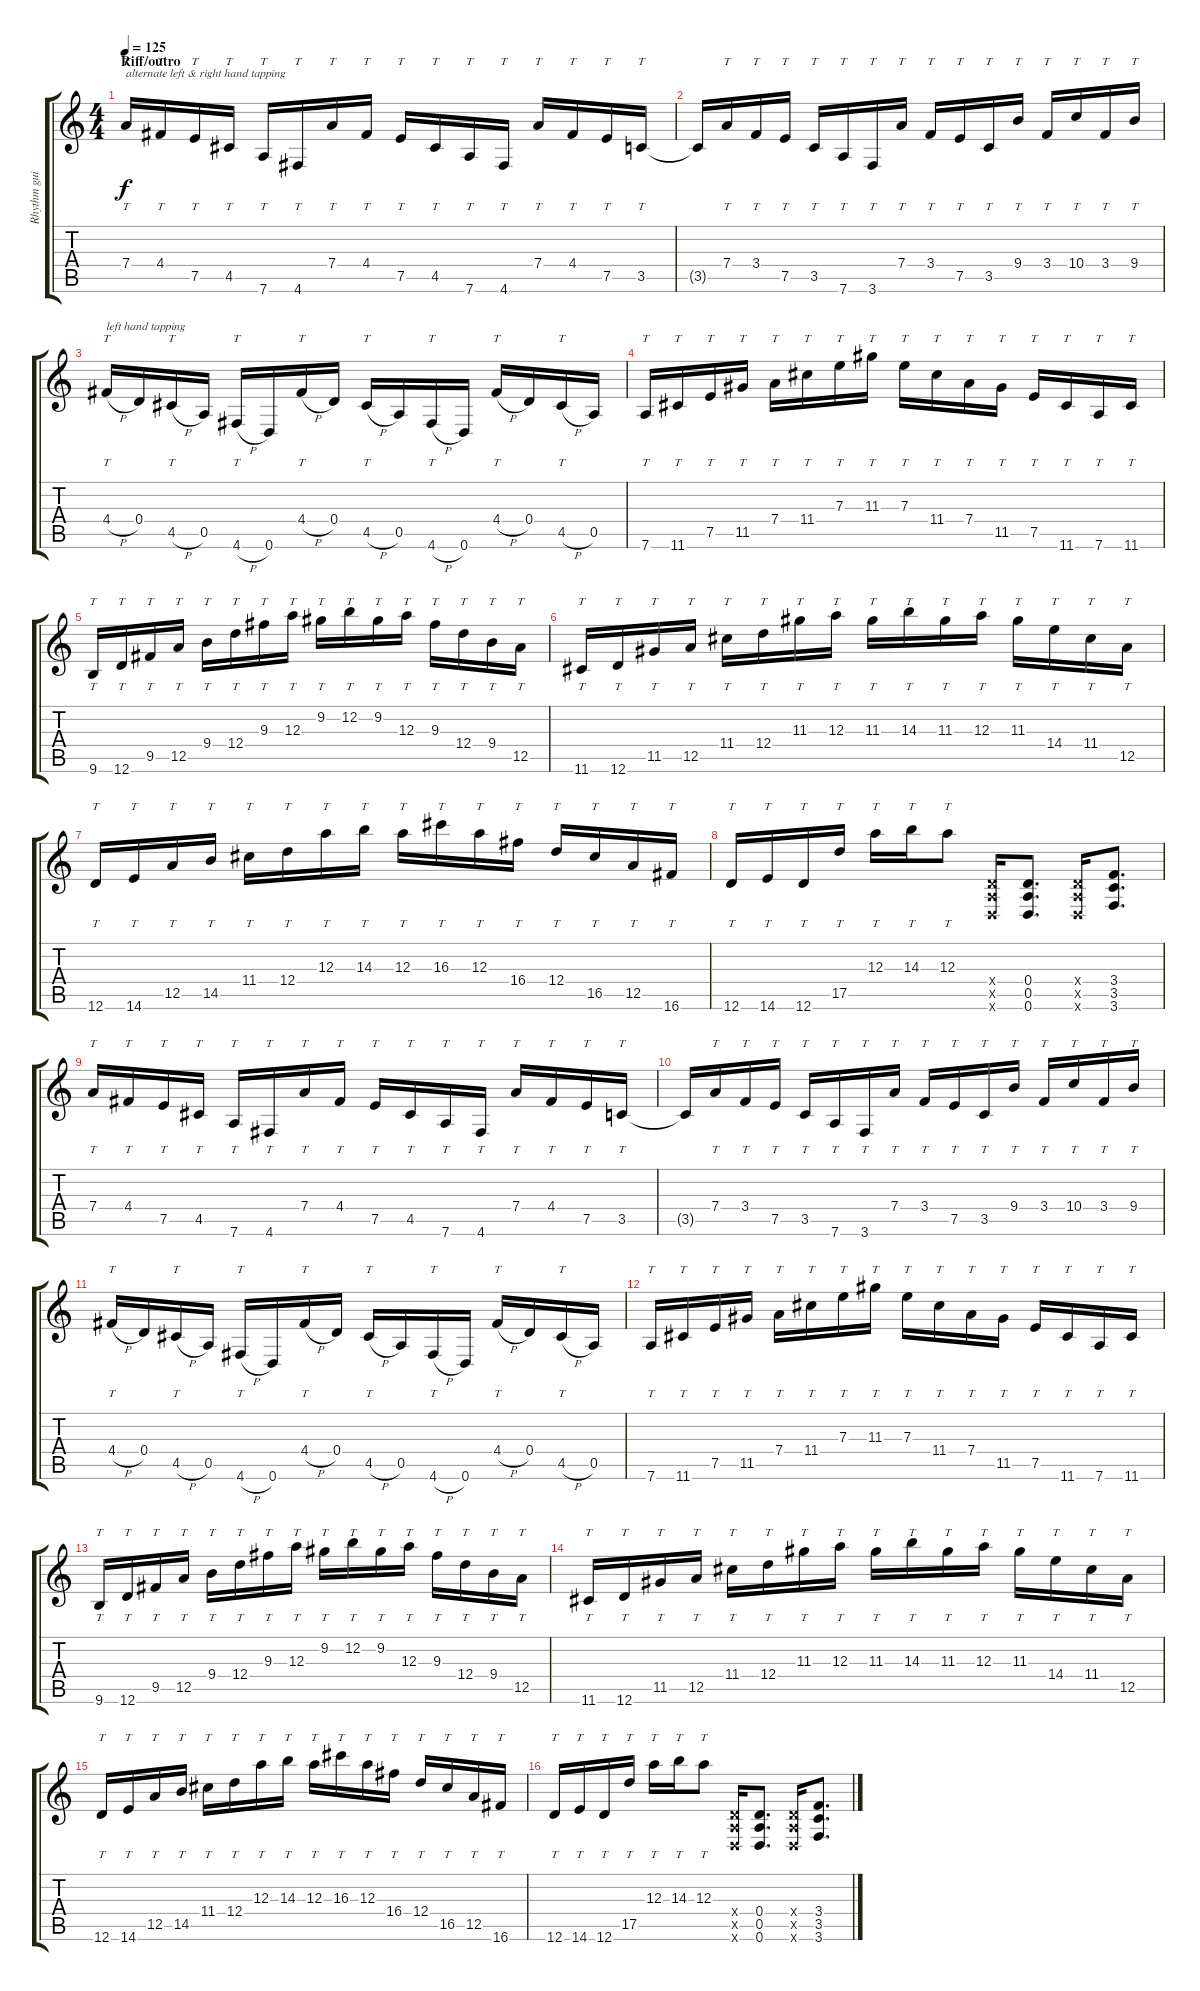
\track ("Rhythm guitar L" "Rhythm gui") {instrument distortionguitar}
\staff {score tabs}
\tuning (E4 B3 A3 D3 A2 D2) {hide}
\ts (4 4)
\section ("" "Riff/outro")
\tempo 125
\clef g2
\ks c
7.4.16{tt txt "alternate left & right hand tapping" dy f} 4.4.16{tt} 7.5.16{tt} 4.5.16{tt} 7.6.16{tt} 4.6.16{tt} 7.4.16{tt} 4.4.16{tt} 7.5.16{tt} 4.5.16{tt} 7.6.16{tt} 4.6.16{tt} 7.4.16{tt} 4.4.16{tt} 7.5.16{tt} 3.5.16{tt} |
3.5{t}.16 7.4.16{tt} 3.4.16{tt} 7.5.16{tt} 3.5.16{tt} 7.6.16{tt} 3.6.16{tt} 7.4.16{tt} 3.4.16{tt} 7.5.16{tt} 3.5.16{tt} 9.4.16{tt} 3.4.16{tt} 10.4.16{tt} 3.4.16{tt} 9.4.16{tt} |
4.4{h}.16{tt txt "left hand tapping"} 0.4.16 4.5{h}.16{tt} 0.5.16 4.6{h}.16{tt} 0.6.16 4.4{h}.16{tt} 0.4.16 4.5{h}.16{tt} 0.5.16 4.6{h}.16{tt} 0.6.16 4.4{h}.16{tt} 0.4.16 4.5{h}.16{tt} 0.5.16 |
7.6.16{tt} 11.6.16{tt} 7.5.16{tt} 11.5.16{tt} 7.4.16{tt} 11.4.16{tt} 7.3.16{tt} 11.3.16{tt} 7.3.16{tt} 11.4.16{tt} 7.4.16{tt} 11.5.16{tt} 7.5.16{tt} 11.6.16{tt} 7.6.16{tt} 11.6.16{tt} |
9.6.16{tt} 12.6.16{tt} 9.5.16{tt} 12.5.16{tt} 9.4.16{tt} 12.4.16{tt} 9.3.16{tt} 12.3.16{tt} 9.2.16{tt} 12.2.16{tt} 9.2.16{tt} 12.3.16{tt} 9.3.16{tt} 12.4.16{tt} 9.4.16{tt} 12.5.16{tt} |
11.6.16{tt} 12.6.16{tt} 11.5.16{tt} 12.5.16{tt} 11.4.16{tt} 12.4.16{tt} 11.3.16{tt} 12.3.16{tt} 11.3.16{tt} 14.3.16{tt} 11.3.16{tt} 12.3.16{tt} 11.3.16{tt} 14.4.16{tt} 11.4.16{tt} 12.5.16{tt} |
12.6.16{tt} 14.6.16{tt} 12.5.16{tt} 14.5.16{tt} 11.4.16{tt} 12.4.16{tt} 12.3.16{tt} 14.3.16{tt} 12.3.16{tt} 16.3.16{tt} 12.3.16{tt} 16.4.16{tt} 12.4.16{tt} 16.5.16{tt} 12.5.16{tt} 16.6.16{tt} |
12.6.16{tt} 14.6.16{tt} 12.6.16{tt} 17.5.16{tt} 12.3.16{tt} 14.3.16{tt} 12.3.8{tt} (0.4{x} 0.5{x} 0.6{x}).16 (0.4 0.5 0.6).8{d} (0.4{x} 0.5{x} 0.6{x}).16 (3.4 3.5 3.6).8{d} |
7.4.16{tt} 4.4.16{tt} 7.5.16{tt} 4.5.16{tt} 7.6.16{tt} 4.6.16{tt} 7.4.16{tt} 4.4.16{tt} 7.5.16{tt} 4.5.16{tt} 7.6.16{tt} 4.6.16{tt} 7.4.16{tt} 4.4.16{tt} 7.5.16{tt} 3.5.16{tt} |
3.5{t}.16 7.4.16{tt} 3.4.16{tt} 7.5.16{tt} 3.5.16{tt} 7.6.16{tt} 3.6.16{tt} 7.4.16{tt} 3.4.16{tt} 7.5.16{tt} 3.5.16{tt} 9.4.16{tt} 3.4.16{tt} 10.4.16{tt} 3.4.16{tt} 9.4.16{tt} |
4.4{h}.16{tt} 0.4.16 4.5{h}.16{tt} 0.5.16 4.6{h}.16{tt} 0.6.16 4.4{h}.16{tt} 0.4.16 4.5{h}.16{tt} 0.5.16 4.6{h}.16{tt} 0.6.16 4.4{h}.16{tt} 0.4.16 4.5{h}.16{tt} 0.5.16 |
7.6.16{tt} 11.6.16{tt} 7.5.16{tt} 11.5.16{tt} 7.4.16{tt} 11.4.16{tt} 7.3.16{tt} 11.3.16{tt} 7.3.16{tt} 11.4.16{tt} 7.4.16{tt} 11.5.16{tt} 7.5.16{tt} 11.6.16{tt} 7.6.16{tt} 11.6.16{tt} |
9.6.16{tt} 12.6.16{tt} 9.5.16{tt} 12.5.16{tt} 9.4.16{tt} 12.4.16{tt} 9.3.16{tt} 12.3.16{tt} 9.2.16{tt} 12.2.16{tt} 9.2.16{tt} 12.3.16{tt} 9.3.16{tt} 12.4.16{tt} 9.4.16{tt} 12.5.16{tt} |
11.6.16{tt} 12.6.16{tt} 11.5.16{tt} 12.5.16{tt} 11.4.16{tt} 12.4.16{tt} 11.3.16{tt} 12.3.16{tt} 11.3.16{tt} 14.3.16{tt} 11.3.16{tt} 12.3.16{tt} 11.3.16{tt} 14.4.16{tt} 11.4.16{tt} 12.5.16{tt} |
12.6.16{tt} 14.6.16{tt} 12.5.16{tt} 14.5.16{tt} 11.4.16{tt} 12.4.16{tt} 12.3.16{tt} 14.3.16{tt} 12.3.16{tt} 16.3.16{tt} 12.3.16{tt} 16.4.16{tt} 12.4.16{tt} 16.5.16{tt} 12.5.16{tt} 16.6.16{tt} |
12.6.16{tt} 14.6.16{tt} 12.6.16{tt} 17.5.16{tt} 12.3.16{tt} 14.3.16{tt} 12.3.8{tt} (0.4{x} 0.5{x} 0.6{x}).16 (0.4 0.5 0.6).8{d} (0.4{x} 0.5{x} 0.6{x}).16 (3.4 3.5 3.6).8{d}
